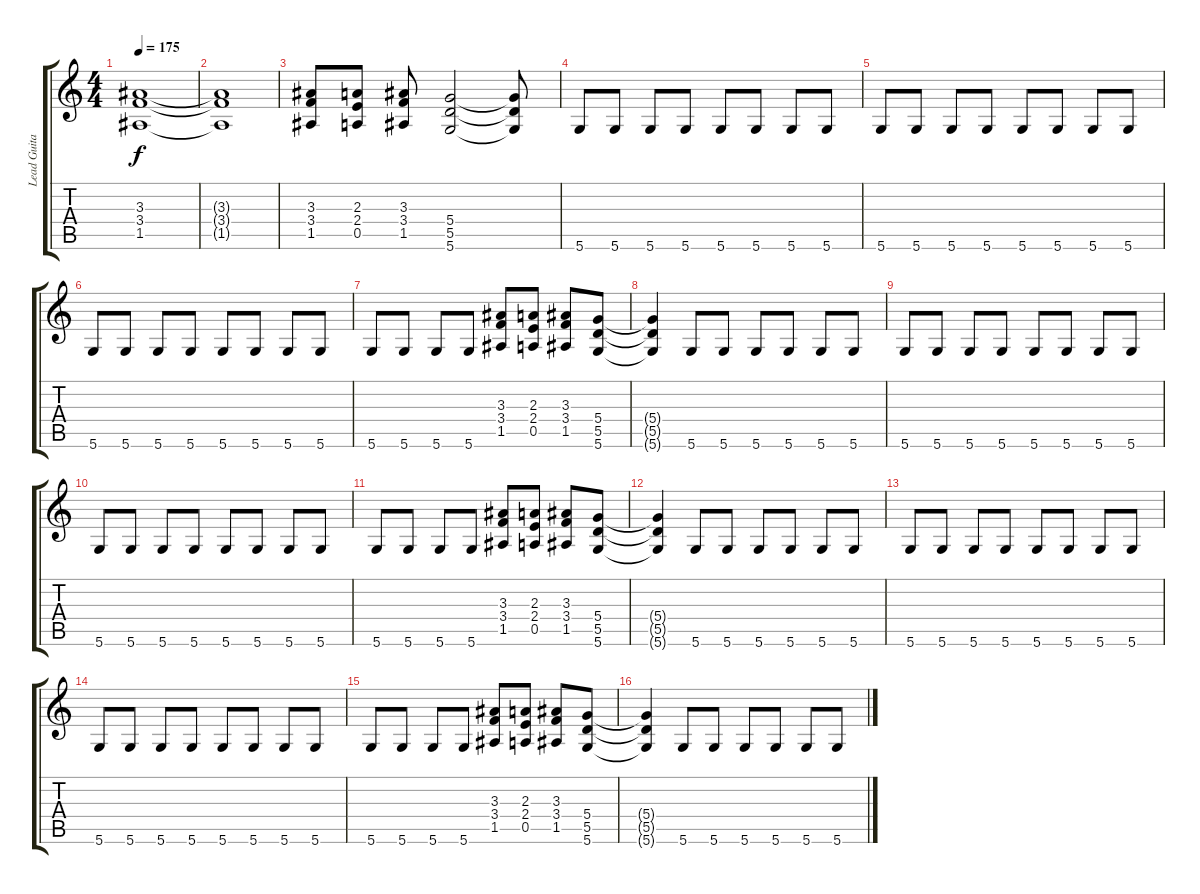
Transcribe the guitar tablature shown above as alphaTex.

\track ("Lead Guitar" "Lead Guita") {instrument distortionguitar}
\staff {score tabs}
\tuning (E4 B3 G3 D3 A2 D2) {hide}
\ts (4 4)
\tempo 175
\clef g2
\ks c
(3.3 3.4 1.5).1{dy f} |
(3.3{t} 3.4{t} 1.5{t}).1 |
(3.3 3.4 1.5).8 (2.3 2.4 0.5).8 (3.3 3.4 1.5).8 (5.4 5.5 5.6).2 (5.4{t} 5.5{t} 5.6{t}).8 |
5.6.8 5.6.8 5.6.8 5.6.8 5.6.8 5.6.8 5.6.8 5.6.8 |
5.6.8 5.6.8 5.6.8 5.6.8 5.6.8 5.6.8 5.6.8 5.6.8 |
5.6.8 5.6.8 5.6.8 5.6.8 5.6.8 5.6.8 5.6.8 5.6.8 |
5.6.8 5.6.8 5.6.8 5.6.8 (3.3 3.4 1.5).8 (2.3 2.4 0.5).8 (3.3 3.4 1.5).8 (5.4 5.5 5.6).8 |
(5.4{t} 5.5{t} 5.6{t}).4 5.6.8 5.6.8 5.6.8 5.6.8 5.6.8 5.6.8 |
5.6.8 5.6.8 5.6.8 5.6.8 5.6.8 5.6.8 5.6.8 5.6.8 |
5.6.8 5.6.8 5.6.8 5.6.8 5.6.8 5.6.8 5.6.8 5.6.8 |
5.6.8 5.6.8 5.6.8 5.6.8 (3.3 3.4 1.5).8 (2.3 2.4 0.5).8 (3.3 3.4 1.5).8 (5.4 5.5 5.6).8 |
(5.4{t} 5.5{t} 5.6{t}).4 5.6.8 5.6.8 5.6.8 5.6.8 5.6.8 5.6.8 |
5.6.8 5.6.8 5.6.8 5.6.8 5.6.8 5.6.8 5.6.8 5.6.8 |
5.6.8 5.6.8 5.6.8 5.6.8 5.6.8 5.6.8 5.6.8 5.6.8 |
5.6.8 5.6.8 5.6.8 5.6.8 (3.3 3.4 1.5).8 (2.3 2.4 0.5).8 (3.3 3.4 1.5).8 (5.4 5.5 5.6).8 |
(5.4{t} 5.5{t} 5.6{t}).4 5.6.8 5.6.8 5.6.8 5.6.8 5.6.8 5.6.8
